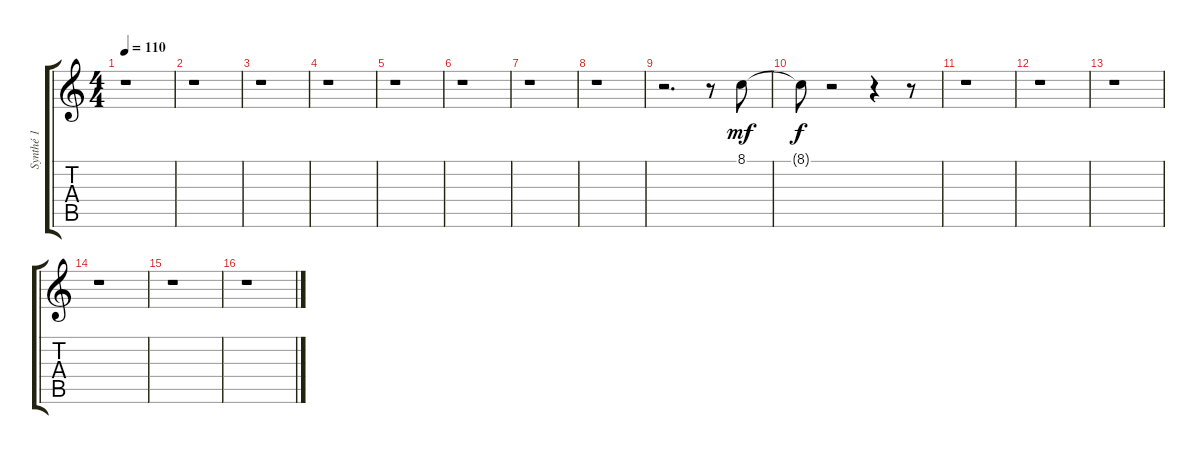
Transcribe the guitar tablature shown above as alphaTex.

\track ("Synthé 1" "Synthé 1") {instrument whistle}
\staff {score tabs}
\tuning (E4 B3 G3 D3 A2 E2) {hide}
\ts (4 4)
\tempo 110
\clef g2
\ks c
r.1{dy mf} |
r.1 |
r.1 |
r.1 |
r.1 |
r.1 |
r.1 |
r.1 |
r.2{d} r.8 8.1.8 |
8.1{t}.8{dy f} r.2 r.4 r.8 |
r.1 |
r.1 |
r.1 |
r.1 |
r.1 |
r.1
